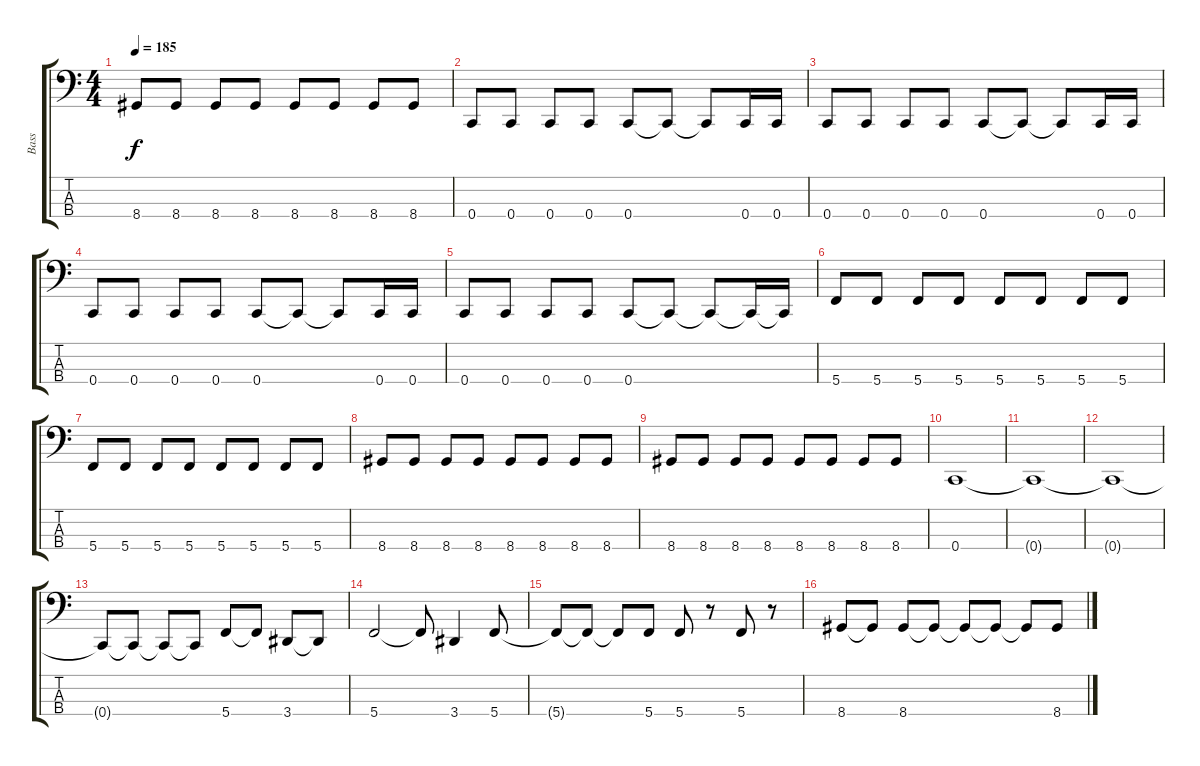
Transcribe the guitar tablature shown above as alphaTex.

\track ("Bass" "Bass") {instrument electricbassfinger}
\staff {score tabs}
\tuning (F2 C2 G1 C1) {hide}
\ts (4 4)
\tempo 185
\clef f4
\ks c
8.4.8{dy f} 8.4.8 8.4.8 8.4.8 8.4.8 8.4.8 8.4.8 8.4.8 |
0.4.8 0.4.8 0.4.8 0.4.8 0.4.8 0.4{t}.8 0.4{t}.8 0.4.16 0.4.16 |
0.4.8 0.4.8 0.4.8 0.4.8 0.4.8 0.4{t}.8 0.4{t}.8 0.4.16 0.4.16 |
0.4.8 0.4.8 0.4.8 0.4.8 0.4.8 0.4{t}.8 0.4{t}.8 0.4.16 0.4.16 |
0.4.8 0.4.8 0.4.8 0.4.8 0.4.8 0.4{t}.8 0.4{t}.8 0.4{t}.16 0.4{t}.16 |
5.4.8 5.4.8 5.4.8 5.4.8 5.4.8 5.4.8 5.4.8 5.4.8 |
5.4.8 5.4.8 5.4.8 5.4.8 5.4.8 5.4.8 5.4.8 5.4.8 |
8.4.8 8.4.8 8.4.8 8.4.8 8.4.8 8.4.8 8.4.8 8.4.8 |
8.4.8 8.4.8 8.4.8 8.4.8 8.4.8 8.4.8 8.4.8 8.4.8 |
0.4.1 |
0.4{t}.1 |
0.4{t}.1 |
0.4{t}.8 0.4{t}.8 0.4{t}.8 0.4{t}.8 5.4.8 5.4{t}.8 3.4.8 3.4{t}.8 |
5.4.2 5.4{t}.8 3.4.4 5.4.8 |
5.4{t}.8 5.4{t}.8 5.4{t}.8 5.4.8 5.4.8 r.8 5.4.8 r.8 |
8.4.8 8.4{t}.8 8.4.8 8.4{t}.8 8.4{t}.8 8.4{t}.8 8.4{t}.8 8.4.8
